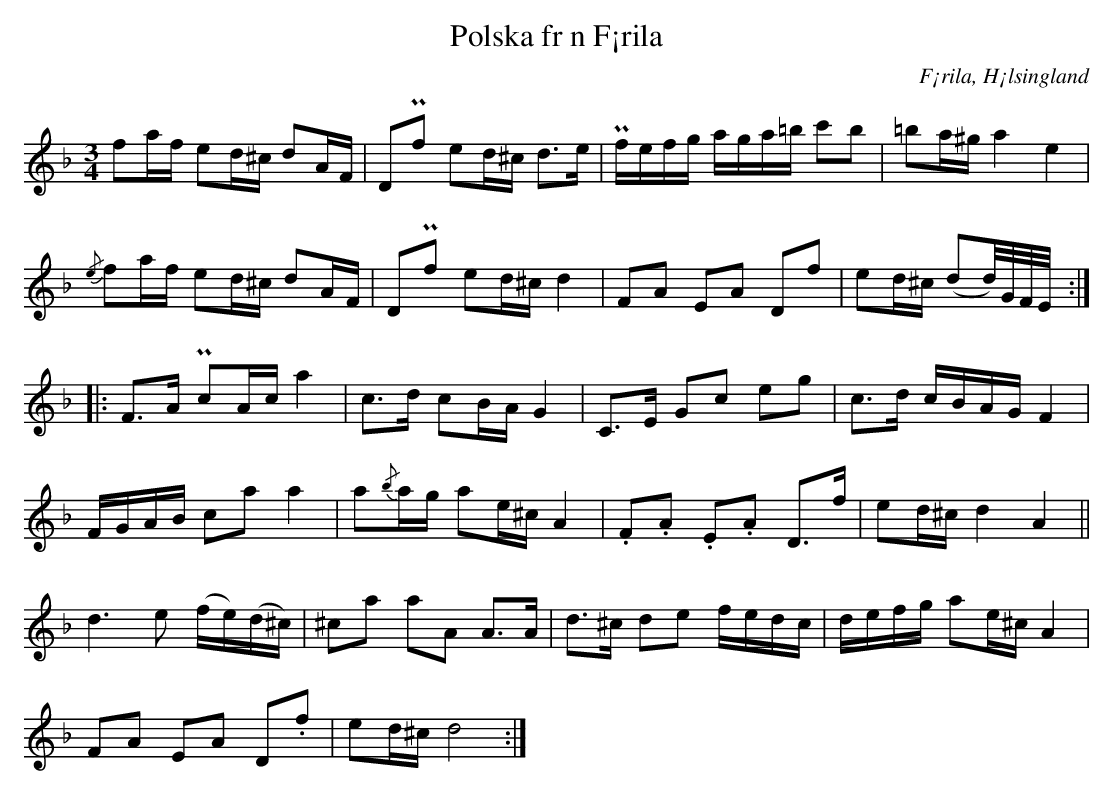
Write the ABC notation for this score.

X:1
T: Polska fr n F¡rila
O: F¡rila, H¡lsingland
M: 3/4
L: 1/16
K: Dm
f2af e2d^c d2AF | D2Pf2 e2d^c d2>e2 | Pfefg aga=b c'2b2 | =b2a^g a4 e4 |
{/e}f2af e2d^c d2AF | D2Pf2 e2d^c d4 | F2A2 E2A2 D2f2 | e2d^c (d2d/)G/F/E/ ::
F2>A2 Pc2Ac a4 | c2>d2 c2BA G4 | C2>E2 G2c2 e2g2 | c2>d2 cBAG F4 |
FGAB c2a2 a4 | a2{/b}ag a2e^c A4 | .F2.A2 .E2.A2 D2>f2 | e2d^c d4 A4 ||
d6e2 (fe)(d^c) | ^c2a2 a2A2 A2>A2 | d2>^c2 d2e2 fedc | defg a2e^c A4 |
F2A2 E2A2 D2.f2 | e2d^c d8 :|
